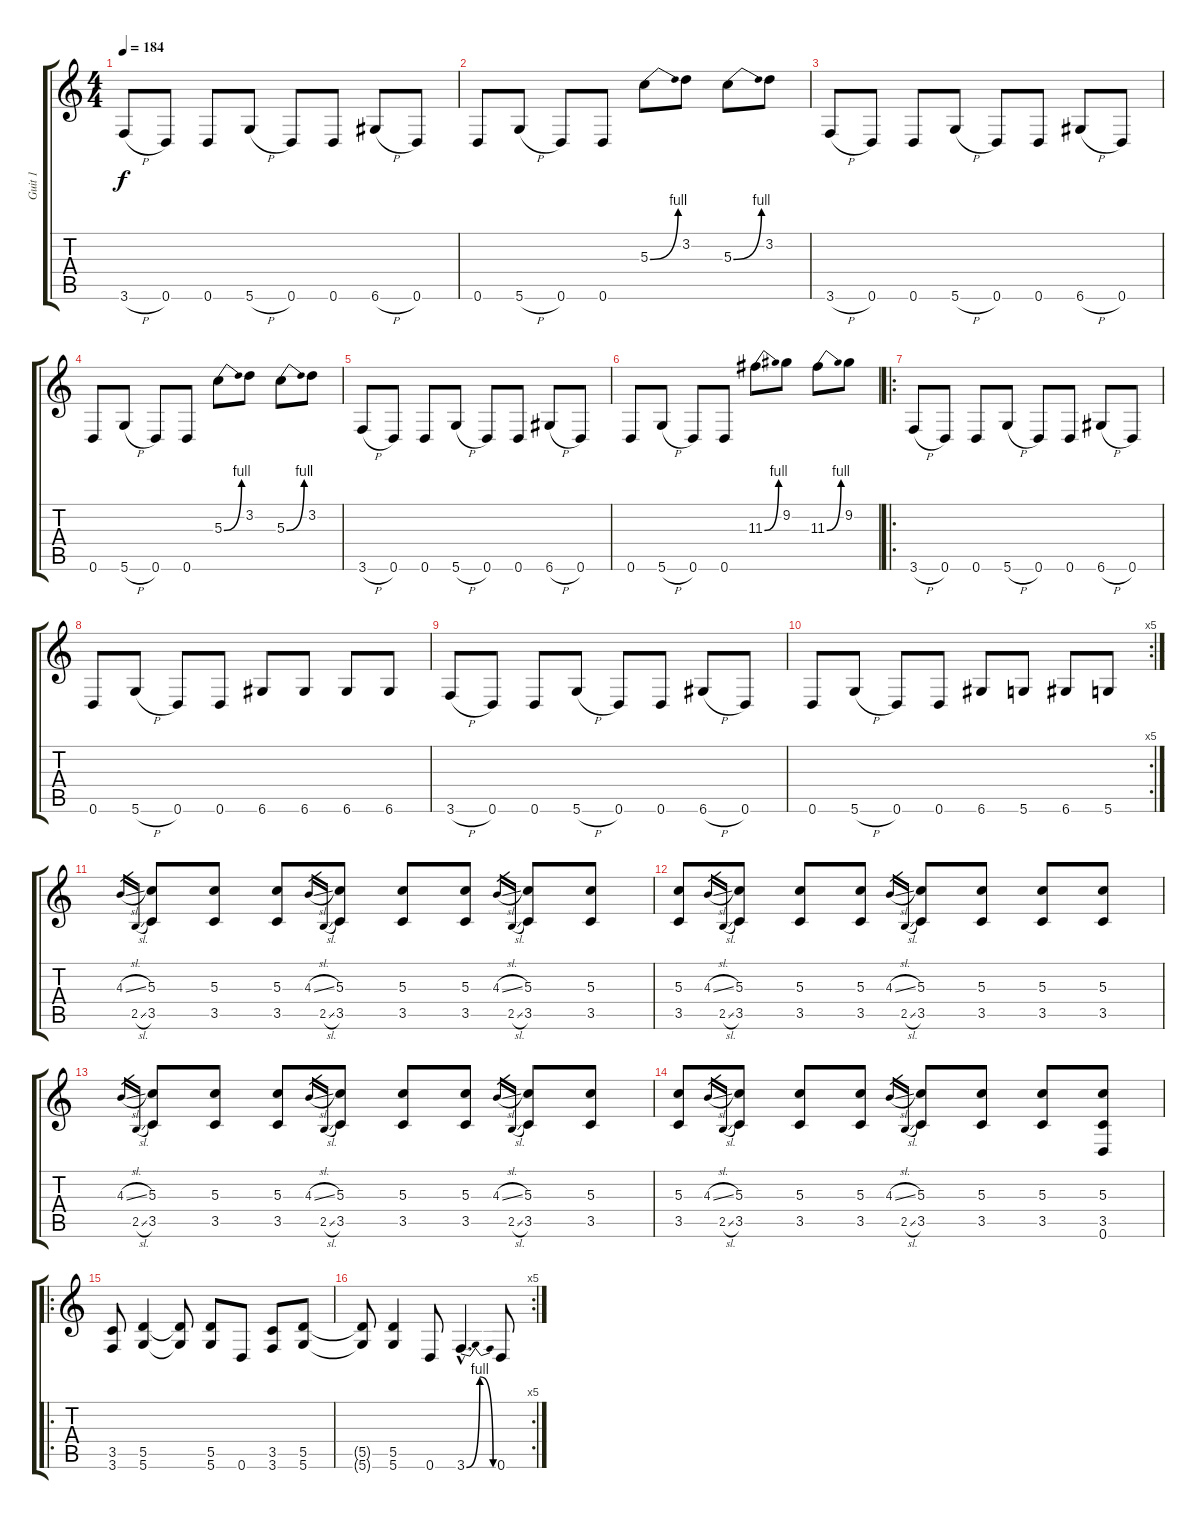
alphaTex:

\track ("Guit 1" "Guit 1") {instrument distortionguitar}
\staff {score tabs}
\tuning (E4 B3 G3 D3 A2 D2) {hide}
\ts (4 4)
\tempo 184
\clef g2
\ks c
3.6{h}.8{dy f} 0.6.8 0.6.8 5.6{h}.8 0.6.8 0.6.8 6.6{h}.8 0.6.8 |
0.6.8 5.6{h}.8 0.6.8 0.6.8 5.3{be (bend 0 0 60 4)}.8 3.2.8 5.3{be (bend 0 0 60 4)}.8 3.2.8 |
3.6{h}.8 0.6.8 0.6.8 5.6{h}.8 0.6.8 0.6.8 6.6{h}.8 0.6.8 |
0.6.8 5.6{h}.8 0.6.8 0.6.8 5.3{be (bend 0 0 60 4)}.8 3.2.8 5.3{be (bend 0 0 60 4)}.8 3.2.8 |
3.6{h}.8 0.6.8 0.6.8 5.6{h}.8 0.6.8 0.6.8 6.6{h}.8 0.6.8 |
0.6.8 5.6{h}.8 0.6.8 0.6.8 11.3{be (bend 0 0 60 4)}.8 9.2.8 11.3{be (bend 0 0 60 4)}.8 9.2.8 |
\ro
3.6{h}.8 0.6.8 0.6.8 5.6{h}.8 0.6.8 0.6.8 6.6{h}.8 0.6.8 |
0.6.8 5.6{h}.8 0.6.8 0.6.8 6.6.8 6.6.8 6.6.8 6.6.8 |
3.6{h}.8 0.6.8 0.6.8 5.6{h}.8 0.6.8 0.6.8 6.6{h}.8 0.6.8 |
\rc 5
0.6.8 5.6{h}.8 0.6.8 0.6.8 6.6.8 5.6.8 6.6.8 5.6.8 |
4.3{sl}.16{gr} 2.5{sl}.16{gr} (5.3 3.5).8 (5.3 3.5).8 (5.3 3.5).8 4.3{sl}.16{gr} 2.5{sl}.16{gr} (5.3 3.5).8 (5.3 3.5).8 (5.3 3.5).8 4.3{sl}.16{gr} 2.5{sl}.16{gr} (5.3 3.5).8 (5.3 3.5).8 |
(5.3 3.5).8 4.3{sl}.16{gr} 2.5{sl}.16{gr} (5.3 3.5).8 (5.3 3.5).8 (5.3 3.5).8 4.3{sl}.16{gr} 2.5{sl}.16{gr} (5.3 3.5).8 (5.3 3.5).8 (5.3 3.5).8 (5.3 3.5).8 |
4.3{sl}.16{gr} 2.5{sl}.16{gr} (5.3 3.5).8 (5.3 3.5).8 (5.3 3.5).8 4.3{sl}.16{gr} 2.5{sl}.16{gr} (5.3 3.5).8 (5.3 3.5).8 (5.3 3.5).8 4.3{sl}.16{gr} 2.5{sl}.16{gr} (5.3 3.5).8 (5.3 3.5).8 |
(5.3 3.5).8 4.3{sl}.16{gr} 2.5{sl}.16{gr} (5.3 3.5).8 (5.3 3.5).8 (5.3 3.5).8 4.3{sl}.16{gr} 2.5{sl}.16{gr} (5.3 3.5).8 (5.3 3.5).8 (5.3 3.5).8 (5.3 3.5 0.6).8 |
\ro
(3.5 3.6).8 (5.5 5.6).4 (5.5{t} 5.6{t}).8 (5.5 5.6).8 0.6.8 (3.5 3.6).8 (5.5 5.6).8 |
\rc 5
(5.5{t} 5.6{t}).8 (5.5 5.6).4 0.6.8 3.6{be (bendrelease 0 0 30 4 30 4 60 0) hac}.4{d} 0.6.8
